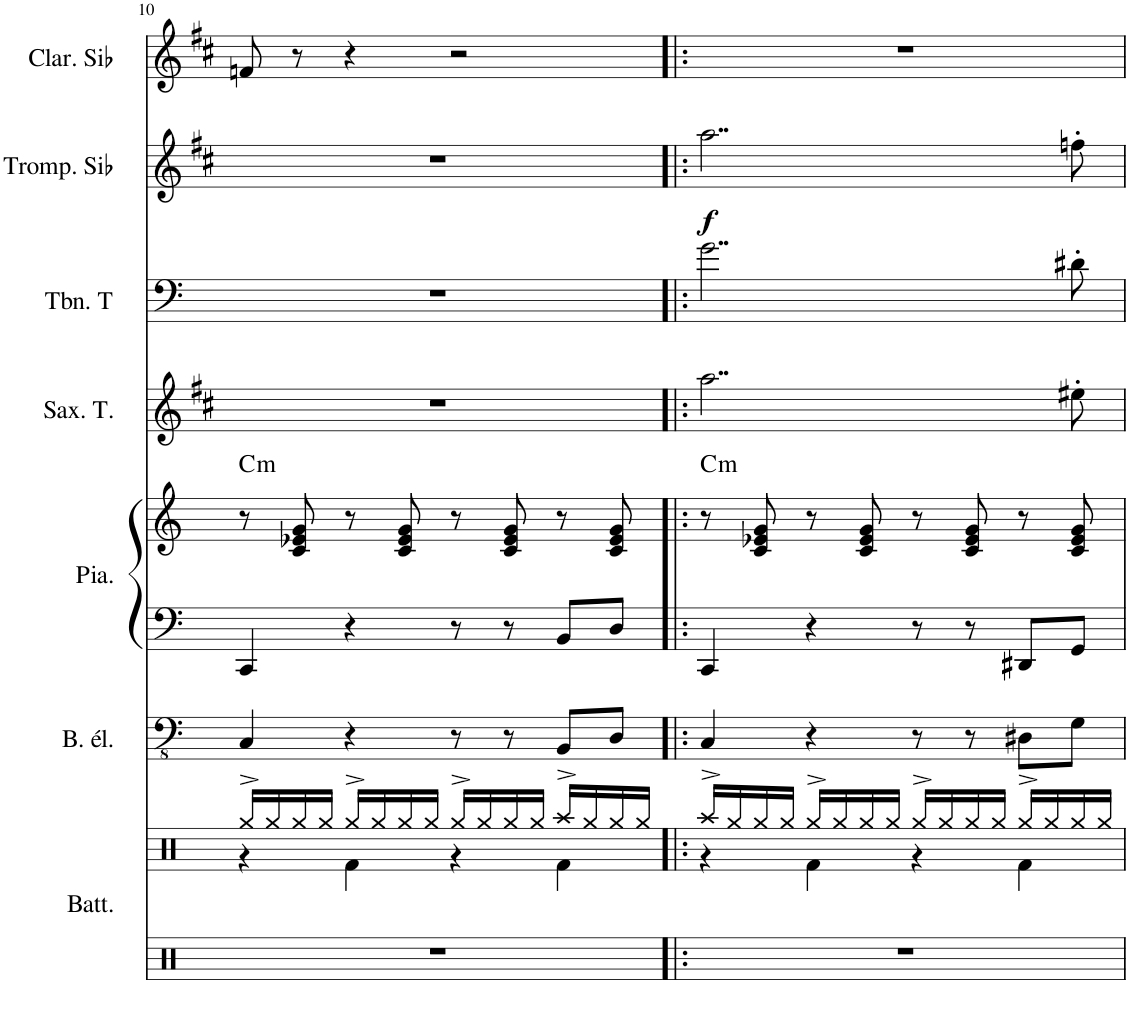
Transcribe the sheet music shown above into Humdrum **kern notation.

**kern	**kern	**kern	**kern	**kern	**harte	**kern	**kern	**kern	**dynam	**kern
*part7	*part7	*part6	*part5	*part5	*part5	*part4	*part3	*part2	*part2	*part1
*staff9	*staff8	*staff7	*staff6	*staff5	*	*staff4	*staff3	*staff2	*staff2	*staff1
*I"Batterie	*	*I"Basse électrique	*I"Piano	*	*	*I"Saxophone Ténor	*I"Trombone ténor	*I"Trompette en Sib	*	*I"Clarinette en Sib
*I'Batt.	*	*I'B. él.	*I'Pia.	*	*	*I'Sax. T.	*I'Tbn. T	*I'Tromp. Sib	*	*I'Clar. Sib
!!LO:PB:g=z
*clefX	*clefX	*clefFv4	*clefF4	*clefG2	*	*clefG2	*clefF4	*clefG2	*	*clefG2
*	*	*	*	*	*	*Trd8c14	*	*Trd1c2	*	*Trd1c2
*k[]	*k[]	*k[]	*k[]	*k[]	*	*k[f#c#]	*k[]	*k[f#c#]	*	*k[f#c#]
*M4/4	*M4/4	*M4/4	*M4/4	*M4/4	*	*M4/4	*M4/4	*M4/4	*	*M4/4
=10	=10	=10	=10	=10	=10	=10	=10	=10	=10	=10
*	*^	*	*	*	*	*	*	*	*	*
!	!	!	!	!	!	!LO:H:kt=m	!	!	!	!	!
1r	16Rgg^/LL	4r	4CC/	4CC/	8r	C:min	1r	1r	1r	.	8fn/
.	16Rgg/	.	.	.	.	.	.	.	.	.	.
.	16Rgg/	.	.	.	8c/ 8e-X/ 8g/	.	.	.	.	.	8r
.	16Rgg/JJ	.	.	.	.	.	.	.	.	.	.
.	16Rgg^/LL	4Rf\	4r	4r	8r	.	.	.	.	.	4r
.	16Rgg/	.	.	.	.	.	.	.	.	.	.
.	16Rgg/	.	.	.	8c/ 8e-/ 8g/	.	.	.	.	.	.
.	16Rgg/JJ	.	.	.	.	.	.	.	.	.	.
.	16Rgg^/LL	4r	8r	8r	8r	.	.	.	.	.	2r
.	16Rgg/	.	.	.	.	.	.	.	.	.	.
.	16Rgg/	.	8r	8r	8c/ 8e-/ 8g/	.	.	.	.	.	.
.	16Rgg/JJ	.	.	.	.	.	.	.	.	.	.
.	16Raa^/LL	4Rf\	8BBB/L	8BB/L	8r	.	.	.	.	.	.
.	16Rgg/	.	.	.	.	.	.	.	.	.	.
.	16Rgg/	.	8DD/J	8D/J	8c/ 8e-/ 8g/	.	.	.	.	.	.
.	16Rgg/JJ	.	.	.	.	.	.	.	.	.	.
=11!|:	=11!|:	=11!|:	=11!|:	=11!|:	=11!|:	=11!|:	=11!|:	=11!|:	=11!|:	=11!|:	=11!|:
!	!	!	!	!	!	!LO:H:kt=m	!	!	!	!LO:DY:b	!
1r	16Raa^/LL	4r	4CC/	4CC/	8r	C:min	2..aa\	2..g\	2..aa\	f	1r
.	16Rgg/	.	.	.	.	.	.	.	.	.	.
.	16Rgg/	.	.	.	8c/ 8e-X/ 8g/	.	.	.	.	.	.
.	16Rgg/JJ	.	.	.	.	.	.	.	.	.	.
.	16Rgg^/LL	4Rf\	4r	4r	8r	.	.	.	.	.	.
.	16Rgg/	.	.	.	.	.	.	.	.	.	.
.	16Rgg/	.	.	.	8c/ 8e-/ 8g/	.	.	.	.	.	.
.	16Rgg/JJ	.	.	.	.	.	.	.	.	.	.
.	16Rgg^/LL	4r	8r	8r	8r	.	.	.	.	.	.
.	16Rgg/	.	.	.	.	.	.	.	.	.	.
.	16Rgg/	.	8r	8r	8c/ 8e-/ 8g/	.	.	.	.	.	.
.	16Rgg/JJ	.	.	.	.	.	.	.	.	.	.
.	16Rgg^/LL	4Rf\	8DD#X\L	8DD#X/L	8r	.	.	.	.	.	.
.	16Rgg/	.	.	.	.	.	.	.	.	.	.
.	16Rgg/	.	8GG\J	8GG/J	8c/ 8e-/ 8g/	.	8ee#X'\	8d#X'\	8ffn'\	.	.
.	16Rgg/JJ	.	.	.	.	.	.	.	.	.	.
*	*v	*v	*	*	*	*	*	*	*	*	*
=	=	=	=	=	=	=	=	=	=	=
*-	*-	*-	*-	*-	*-	*-	*-	*-	*-	*-
